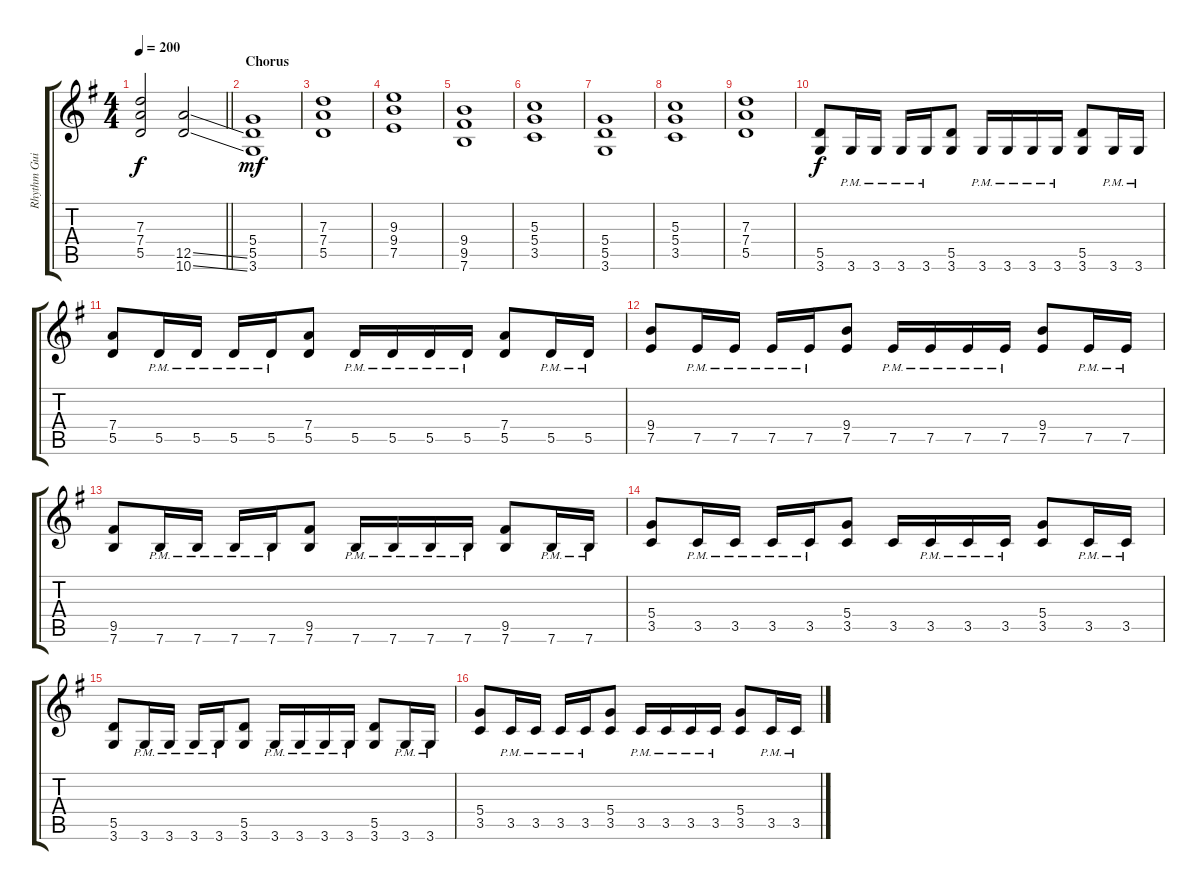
\track ("Rhythm Guitar 1" "Rhythm Gui") {instrument distortionguitar}
\staff {score tabs}
\tuning (E4 B3 G3 D3 A2 E2) {hide}
\ts (4 4)
\tempo 200
\clef g2
\barLineRight lightlight
\ks g
(7.3{t} 7.4{t} 5.5{t}).2{dy f} (12.5{ss} 10.6{ss}).2 |
\section ("" "Chorus")
(5.4 5.5 3.6).1{dy mf} |
(7.3 7.4 5.5).1 |
(9.3 9.4 7.5).1 |
(9.4 9.5 7.6).1 |
(5.3 5.4 3.5).1 |
(5.4 5.5 3.6).1 |
(5.3 5.4 3.5).1 |
(7.3 7.4 5.5).1 |
(5.5 3.6).8{dy f} 3.6{pm}.16 3.6{pm}.16 3.6{pm}.16 3.6{pm}.16 (5.5 3.6).8 3.6{pm}.16 3.6{pm}.16 3.6{pm}.16 3.6{pm}.16 (5.5 3.6).8 3.6{pm}.16 3.6{pm}.16 |
(7.4 5.5).8 5.5{pm}.16 5.5{pm}.16 5.5{pm}.16 5.5{pm}.16 (7.4 5.5).8 5.5{pm}.16 5.5{pm}.16 5.5{pm}.16 5.5{pm}.16 (7.4 5.5).8 5.5{pm}.16 5.5{pm}.16 |
(9.4 7.5).8 7.5{pm}.16 7.5{pm}.16 7.5{pm}.16 7.5{pm}.16 (9.4 7.5).8 7.5{pm}.16 7.5{pm}.16 7.5{pm}.16 7.5{pm}.16 (9.4 7.5).8 7.5{pm}.16 7.5{pm}.16 |
(9.5 7.6).8 7.6{pm}.16 7.6{pm}.16 7.6{pm}.16 7.6{pm}.16 (9.5 7.6).8 7.6{pm}.16 7.6{pm}.16 7.6{pm}.16 7.6{pm}.16 (9.5 7.6).8 7.6{pm}.16 7.6{pm}.16 |
(5.4 3.5).8 3.5{pm}.16 3.5{pm}.16 3.5{pm}.16 3.5{pm}.16 (5.4 3.5).8 3.5.16 3.5{pm}.16 3.5{pm}.16 3.5{pm}.16 (5.4 3.5).8 3.5{pm}.16 3.5{pm}.16 |
(5.5 3.6).8 3.6{pm}.16 3.6{pm}.16 3.6{pm}.16 3.6{pm}.16 (5.5 3.6).8 3.6{pm}.16 3.6{pm}.16 3.6{pm}.16 3.6{pm}.16 (5.5 3.6).8 3.6{pm}.16 3.6{pm}.16 |
(5.4 3.5).8 3.5{pm}.16 3.5{pm}.16 3.5{pm}.16 3.5{pm}.16 (5.4 3.5).8 3.5{pm}.16 3.5{pm}.16 3.5{pm}.16 3.5{pm}.16 (5.4 3.5).8 3.5{pm}.16 3.5{pm}.16
